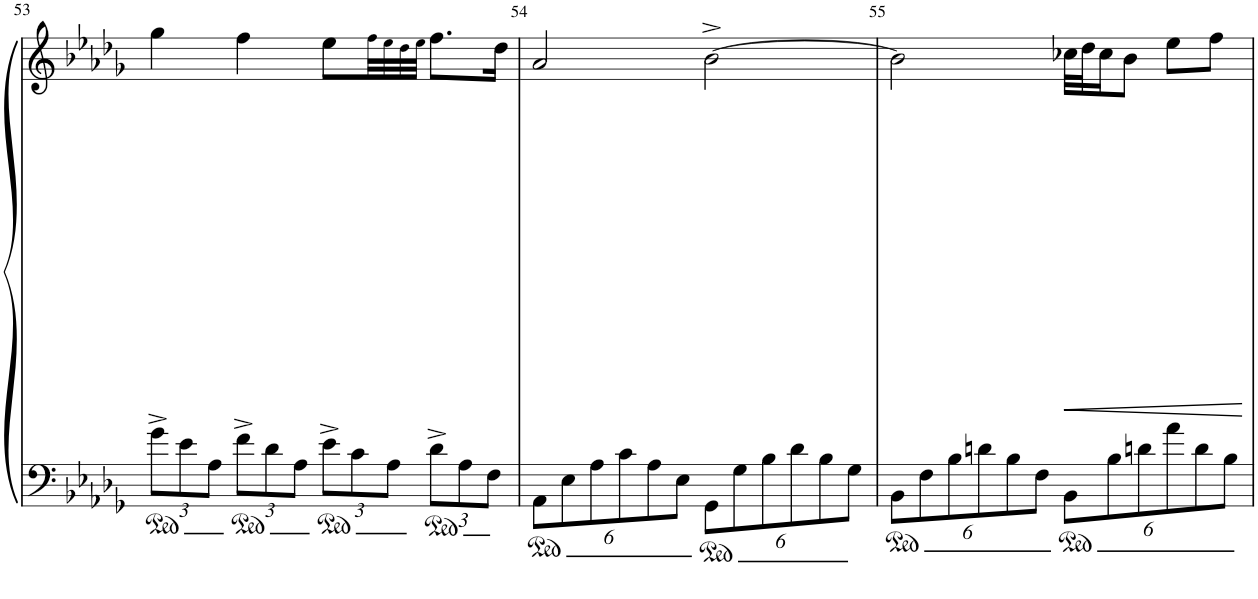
**kern	**kern	**dynam
*part1	*part1	*part1
*staff2	*staff1	*staff1/2
*I"Piano	*	*
*I'Pno	*	*
!!LO:PB:g=z
*clefF4	*clefG2	*
*k[b-e-a-d-g-]	*k[b-e-a-d-g-]	*
*M4/4	*M4/4	*
*met(c)	*met(c)	*
*Xbrackettup	*	*
=53	=53	=53
12g-^\L	4gg-\	.
12e-\	.	.
12A-\J	.	.
12f^\L	4ff\	.
12d-\	.	.
12A-\J	.	.
12e-^\L	8ee-\L	.
12c\	.	.
.	32ff!\LL	.
.	32ee-!\	.
12A-\J	.	.
.	32dd-!\	.
.	32ee-!\JJJ	.
12d-^\L	8.ff\L	.
12A-\	.	.
12F\J	.	.
.	16dd-\Jk	.
=54	=54	=54
12AA-\L	2a-/	.
12E-\	.	.
12A-\	.	.
12c\	.	.
12A-\	.	.
12E-\J	.	.
12GG-\L	[2b-^\	.
12G-\	.	.
12B-\	.	.
12d-\	.	.
12B-\	.	.
12G-\J	.	.
=55	=55	=55
12BB-\L	2b-\]	.
12F\	.	.
12B-\	.	.
12dn\	.	.
12B-\	.	.
12F\J	.	.
!	!	!LO:HP:b
12BB-\L	32cc-X\LLL	<
.	32dd-\J	.
.	16cc-\J	.
12B-\	.	.
.	8b-\J	.
12dn\	.	.
12a-\	8ee-\L	.
12d\	.	.
.	8ff\J	.
12B-\J	.	.
.	.	[
=	=	=
*-	*-	*-
